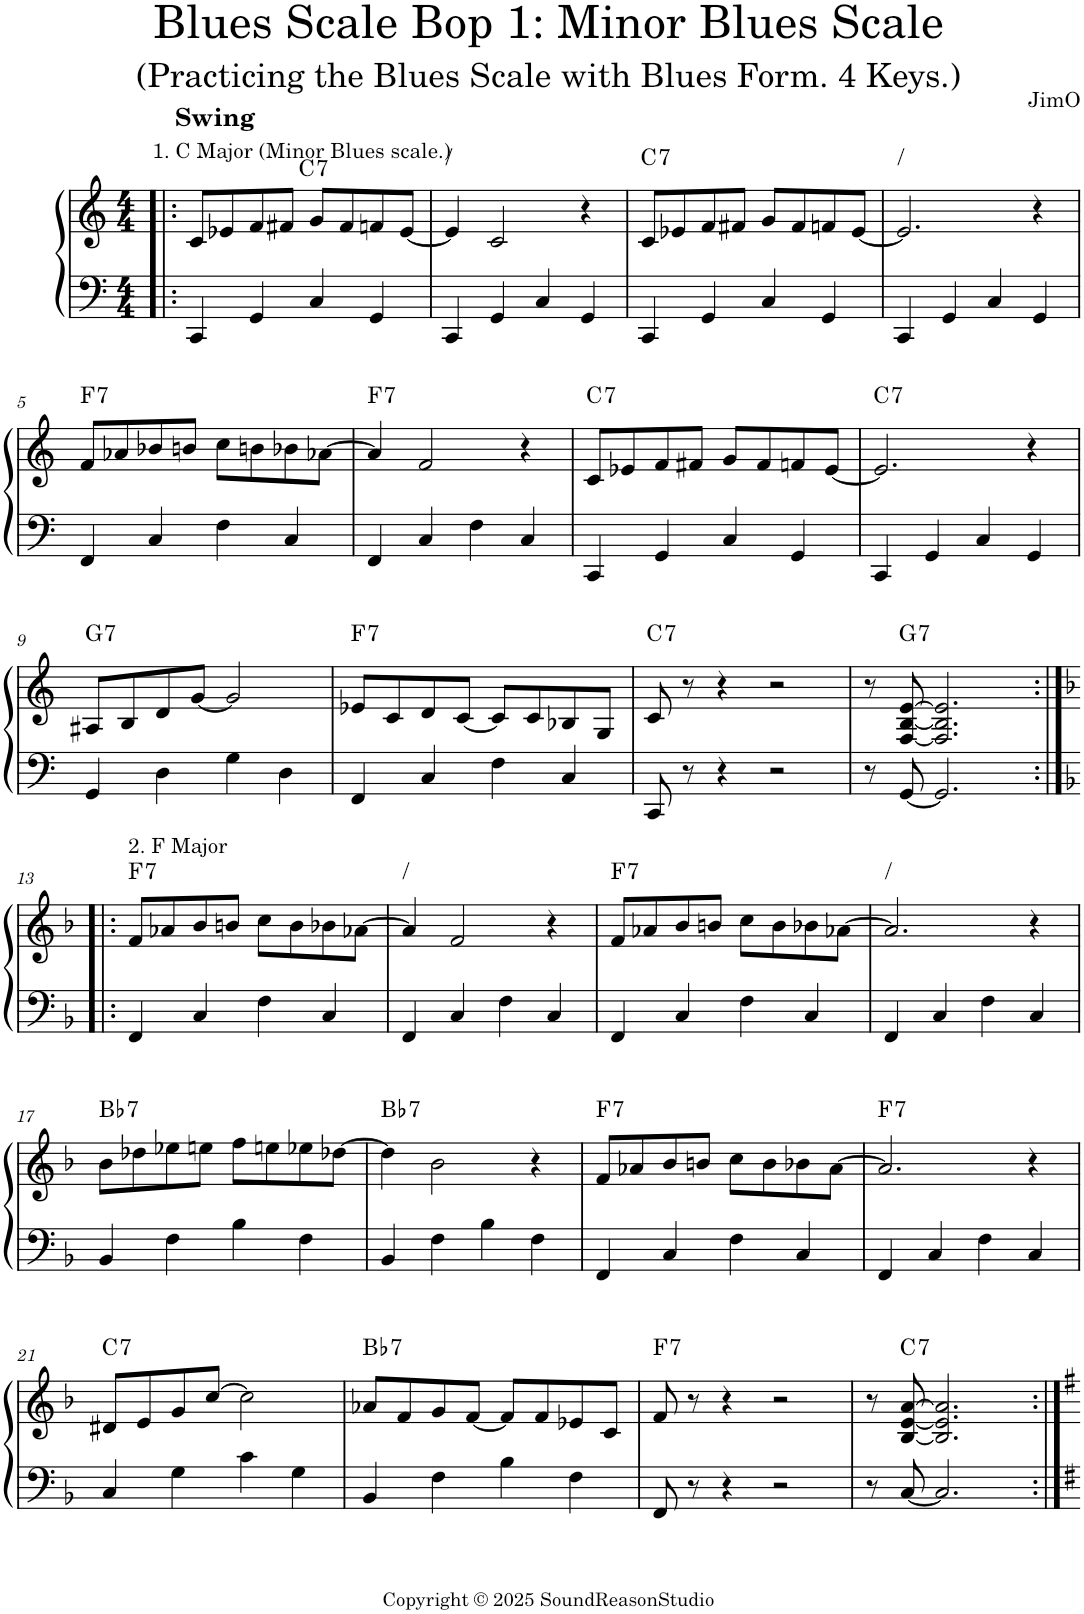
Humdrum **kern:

**kern	**kern	**harte
*part1	*part1	*part1
*staff2	*staff1	*
*I"Piano	*	*
*I'Pno.	*	*
*clefF4	*clefG2	*
*k[]	*k[]	*
*M4/4	*M4/4	*
=1!|:	=1!|:	=1!|:
!	!LO:TX:a:B:t=Swing	!
!	!LO:TX:a:t=1. C Major (Minor Blues scale.)	!LO:H:kt=7
4CC/	8c/L	C:7
.	8e-X/	.
4GG/	8f/	.
.	8f#X/J	.
4C/	8g/L	.
.	8f#/	.
4GG/	8fn/	.
.	[8e-/J	.
=2	=2	=2
!	!	!LO:H:kt=/
4CC/	4e-/]	N
4GG/	2c/	.
4C/	.	.
4GG/	4r	.
=3	=3	=3
!	!	!LO:H:kt=7
4CC/	8c/L	C:7
.	8e-X/	.
4GG/	8f/	.
.	8f#X/J	.
4C/	8g/L	.
.	8f#/	.
4GG/	8fn/	.
.	[8e-/J	.
=4	=4	=4
!	!	!LO:H:kt=/
4CC/	2.e-/]	N
4GG/	.	.
4C/	.	.
4GG/	4r	.
!!LO:LB:g=z
=5	=5	=5
!	!	!LO:H:kt=7
4FF/	8f/L	F:7
.	8a-X/	.
4C/	8b-X/	.
.	8bn/J	.
4F\	8cc\L	.
.	8bn\	.
4C/	8b-X\	.
.	[8a-X\J	.
=6	=6	=6
!	!	!LO:H:kt=7
4FF/	4a-/]	F:7
4C/	2f/	.
4F\	.	.
4C/	4r	.
=7	=7	=7
!	!	!LO:H:kt=7
4CC/	8c/L	C:7
.	8e-X/	.
4GG/	8f/	.
.	8f#X/J	.
4C/	8g/L	.
.	8f#/	.
4GG/	8fn/	.
.	[8e-/J	.
=8	=8	=8
!	!	!LO:H:kt=7
4CC/	2.e-/]	C:7
4GG/	.	.
4C/	.	.
4GG/	4r	.
!!LO:LB:g=z
=9	=9	=9
!	!	!LO:H:kt=7
4GG/	8A#X/L	G:7
.	8B/	.
4D\	8d/	.
.	[8g/J	.
4G\	2g/]	.
4D\	.	.
=10	=10	=10
!	!	!LO:H:kt=7
4FF/	8e-X/L	F:7
.	8c/	.
4C/	8d/	.
.	[8c/J	.
4F\	8c/L]	.
.	8c/	.
4C/	8B-X/	.
.	8G/J	.
=11	=11	=11
!	!	!LO:H:kt=7
8CC/	8c/	C:7
8r	8r	.
4r	4r	.
2r	2r	.
=12	=12	=12
8r	8r	.
!	!	!LO:H:kt=7
[8GG/	[8F/ [8B/ [8e/	G:7
2.GG/]	2.F/] 2.B/] 2.e/]	.
!!LO:LB:g=z
=13:|!|:	=13:|!|:	=13:|!|:
*k[b-]	*k[b-]	*
!	!LO:TX:a:t=2. F Major	!LO:H:kt=7
4FF/	8f/L	F:7
.	8a-X/	.
4C/	8b-/	.
.	8bn/J	.
4F\	8cc\L	.
.	8b\	.
4C/	8b-X\	.
.	[8a-X\J	.
=14	=14	=14
!	!	!LO:H:kt=/
4FF/	4a-/]	N
4C/	2f/	.
4F\	.	.
4C/	4r	.
=15	=15	=15
!	!	!LO:H:kt=7
4FF/	8f/L	F:7
.	8a-X/	.
4C/	8b-/	.
.	8bn/J	.
4F\	8cc\L	.
.	8b\	.
4C/	8b-X\	.
.	[8a-X\J	.
=16	=16	=16
!	!	!LO:H:kt=/
4FF/	2.a-/]	N
4C/	.	.
4F\	.	.
4C/	4r	.
!!LO:LB:g=z
=17	=17	=17
*k[b-]	*k[b-]	*
!	!	!LO:H:kt=7
4BB-/	8b-\L	Bb:7
.	8dd-X\	.
4F\	8ee-X\	.
.	8een\J	.
4B-\	8ff\L	.
.	8een\	.
4F\	8ee-X\	.
.	[8dd-X\J	.
=18	=18	=18
!	!	!LO:H:kt=7
4BB-/	4dd-\]	Bb:7
4F\	2b-\	.
4B-\	.	.
4F\	4r	.
=19	=19	=19
!	!	!LO:H:kt=7
4FF/	8f/L	F:7
.	8a-X/	.
4C/	8b-/	.
.	8bn/J	.
4F\	8cc\L	.
.	8b\	.
4C/	8b-X\	.
.	[8a-\J	.
=20	=20	=20
!	!	!LO:H:kt=7
4FF/	2.a-/]	F:7
4C/	.	.
4F\	.	.
4C/	4r	.
!!LO:LB:g=z
=21	=21	=21
!	!	!LO:H:kt=7
4C/	8d#X/L	C:7
.	8e/	.
4G\	8g/	.
.	[8cc/J	.
4c\	2cc\]	.
4G\	.	.
=22	=22	=22
!	!	!LO:H:kt=7
4BB-/	8a-X/L	Bb:7
.	8f/	.
4F\	8g/	.
.	[8f/J	.
4B-\	8f/L]	.
.	8f/	.
4F\	8e-X/	.
.	8c/J	.
=23	=23	=23
!	!	!LO:H:kt=7
8FF/	8f/	F:7
8r	8r	.
4r	4r	.
2r	2r	.
=24	=24	=24
8r	8r	.
!	!	!LO:H:kt=7
[8C/	[8B-/ [8e/ [8a/	C:7
2.C/]	2.B-/] 2.e/] 2.a/]	.
=:|!	=:|!	=:|!
*-	*-	*-
